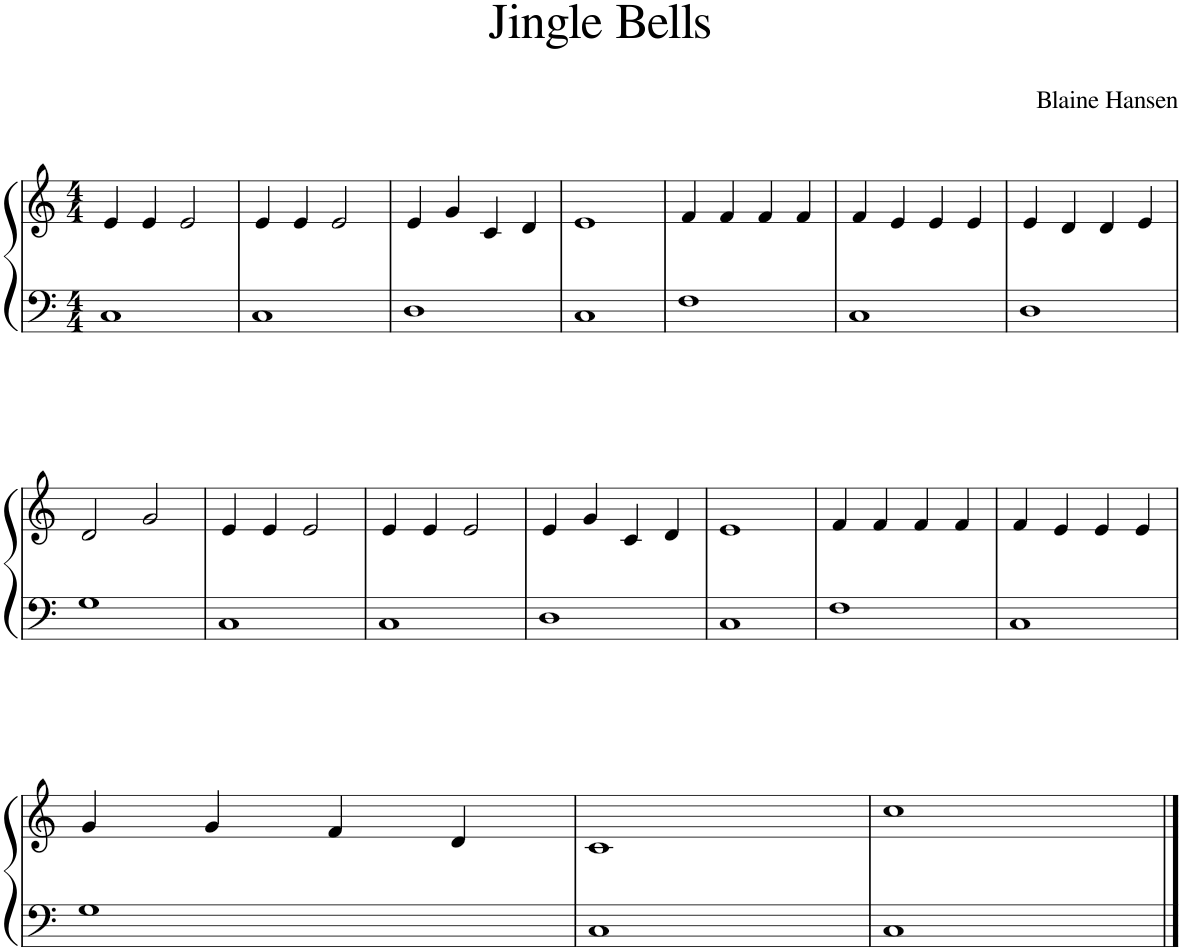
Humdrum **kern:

**kern	**kern
*part1	*part1
*staff2	*staff1
*I"Piano	*
*I'Pno	*
*clefF4	*clefG2
*k[]	*k[]
*M4/4	*M4/4
=1	=1
1C	4e/
.	4e/
.	2e/
=2	=2
1C	4e/
.	4e/
.	2e/
=3	=3
1D	4e/
.	4g/
.	4c/
.	4d/
=4	=4
1C	1e
=5	=5
1F	4f/
.	4f/
.	4f/
.	4f/
=6	=6
1C	4f/
.	4e/
.	4e/
.	4e/
=7	=7
1D	4e/
.	4d/
.	4d/
.	4e/
!!LO:LB:g=z
=8	=8
1G	2d/
.	2g/
=9	=9
1C	4e/
.	4e/
.	2e/
=10	=10
1C	4e/
.	4e/
.	2e/
=11	=11
1D	4e/
.	4g/
.	4c/
.	4d/
=12	=12
1C	1e
=13	=13
1F	4f/
.	4f/
.	4f/
.	4f/
=14	=14
1C	4f/
.	4e/
.	4e/
.	4e/
!!LO:LB:g=z
=15	=15
1G	4g/
.	4g/
.	4f/
.	4d/
=16	=16
1C	1c
=17	=17
1C	1cc
==	==
*-	*-
